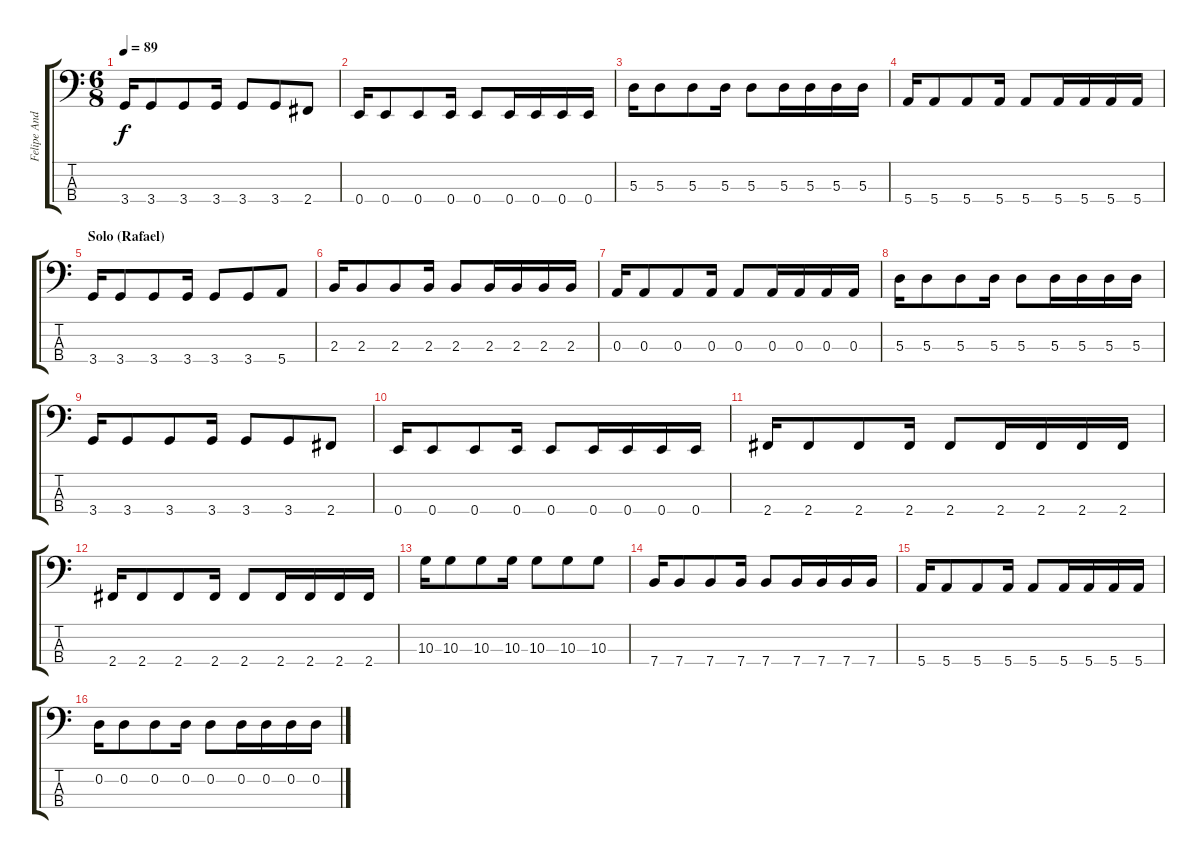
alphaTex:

\track ("Felipe Andreoli" "Felipe And") {instrument electricbassfinger}
\staff {score tabs}
\tuning (G2 D2 A1 E1) {hide}
\ts (6 8)
\tempo 89
\clef f4
\ks c
3.4.16{dy f} 3.4.8 3.4.8 3.4.16 3.4.8 3.4.8 2.4.8 |
0.4.16 0.4.8 0.4.8 0.4.16 0.4.8 0.4.16 0.4.16 0.4.16 0.4.16 |
5.3.16 5.3.8 5.3.8 5.3.16 5.3.8 5.3.16 5.3.16 5.3.16 5.3.16 |
5.4.16 5.4.8 5.4.8 5.4.16 5.4.8 5.4.16 5.4.16 5.4.16 5.4.16 |
\section ("" "Solo (Rafael)")
3.4.16 3.4.8 3.4.8 3.4.16 3.4.8 3.4.8 5.4.8 |
2.3.16 2.3.8 2.3.8 2.3.16 2.3.8 2.3.16 2.3.16 2.3.16 2.3.16 |
0.3.16 0.3.8 0.3.8 0.3.16 0.3.8 0.3.16 0.3.16 0.3.16 0.3.16 |
5.3.16 5.3.8 5.3.8 5.3.16 5.3.8 5.3.16 5.3.16 5.3.16 5.3.16 |
3.4.16 3.4.8 3.4.8 3.4.16 3.4.8 3.4.8 2.4.8 |
0.4.16 0.4.8 0.4.8 0.4.16 0.4.8 0.4.16 0.4.16 0.4.16 0.4.16 |
2.4.16 2.4.8 2.4.8 2.4.16 2.4.8 2.4.16 2.4.16 2.4.16 2.4.16 |
2.4.16 2.4.8 2.4.8 2.4.16 2.4.8 2.4.16 2.4.16 2.4.16 2.4.16 |
10.3.16 10.3.8 10.3.8 10.3.16 10.3.8 10.3.8 10.3.8 |
7.4.16{volume 7} 7.4.8 7.4.8 7.4.16 7.4.8 7.4.16 7.4.16 7.4.16 7.4.16 |
5.4.16 5.4.8 5.4.8 5.4.16 5.4.8 5.4.16 5.4.16 5.4.16 5.4.16 |
0.2.16 0.2.8 0.2.8 0.2.16 0.2.8 0.2.16 0.2.16 0.2.16 0.2.16
